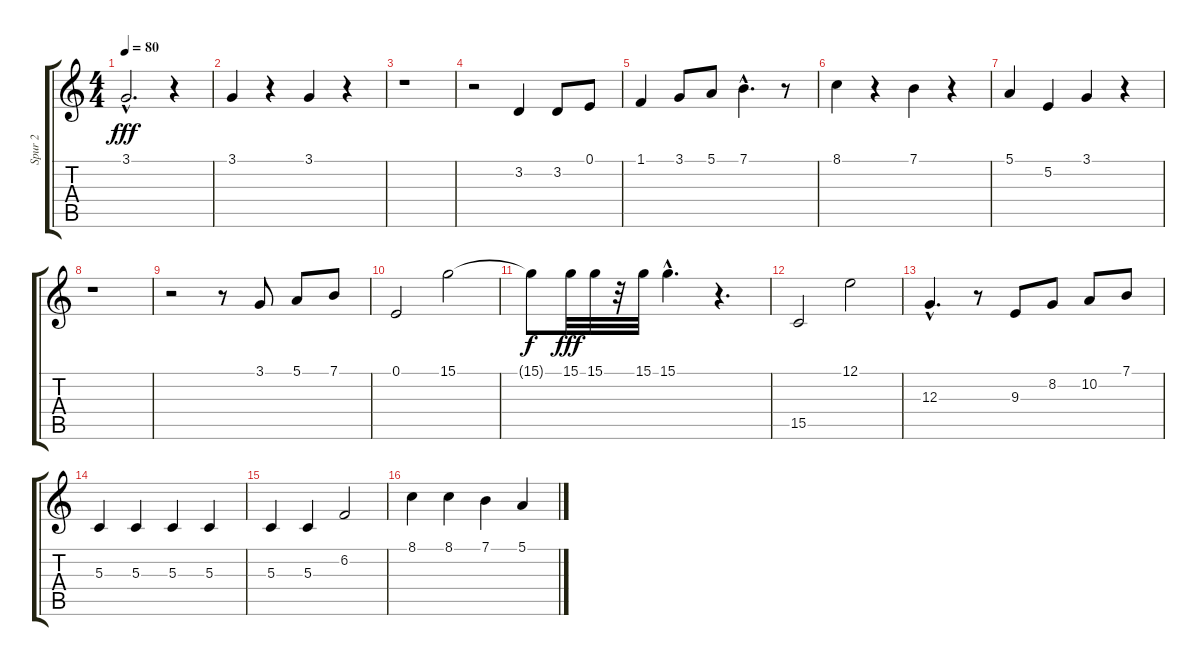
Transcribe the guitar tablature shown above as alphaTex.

\track ("Spur 2" "Spur 2") {instrument acousticgrandpiano}
\staff {score tabs}
\tuning (E4 B3 G3 D3 A2 E2) {hide}
\ts (4 4)
\tempo 80
\clef g2
\ks c
3.1{hac}.2{d dy fff instrument acousticgrandpiano} r.4 |
3.1.4 r.4 3.1.4 r.4 |
r.1 |
r.2 3.2.4 3.2.8 0.1.8 |
1.1.4 3.1.8 5.1.8 7.1{hac}.4{d} r.8 |
8.1.4 r.4 7.1.4 r.4 |
5.1.4 5.2.4 3.1.4 r.4 |
r.1 |
r.2 r.8 3.1.8 5.1.8 7.1.8 |
0.1.2 15.1.2 |
15.1{t}.8{dy f} 15.1.32{dy fff} 15.1.32 r.32 15.1.32 15.1{hac}.4{d} r.4{d} |
15.5.2 12.1.2 |
12.3{hac}.4{d} r.8 9.3.8 8.2.8 10.2.8 7.1.8 |
5.3.4 5.3.4 5.3.4 5.3.4 |
5.3.4 5.3.4 6.2.2 |
8.1.4 8.1.4 7.1.4 5.1.4
